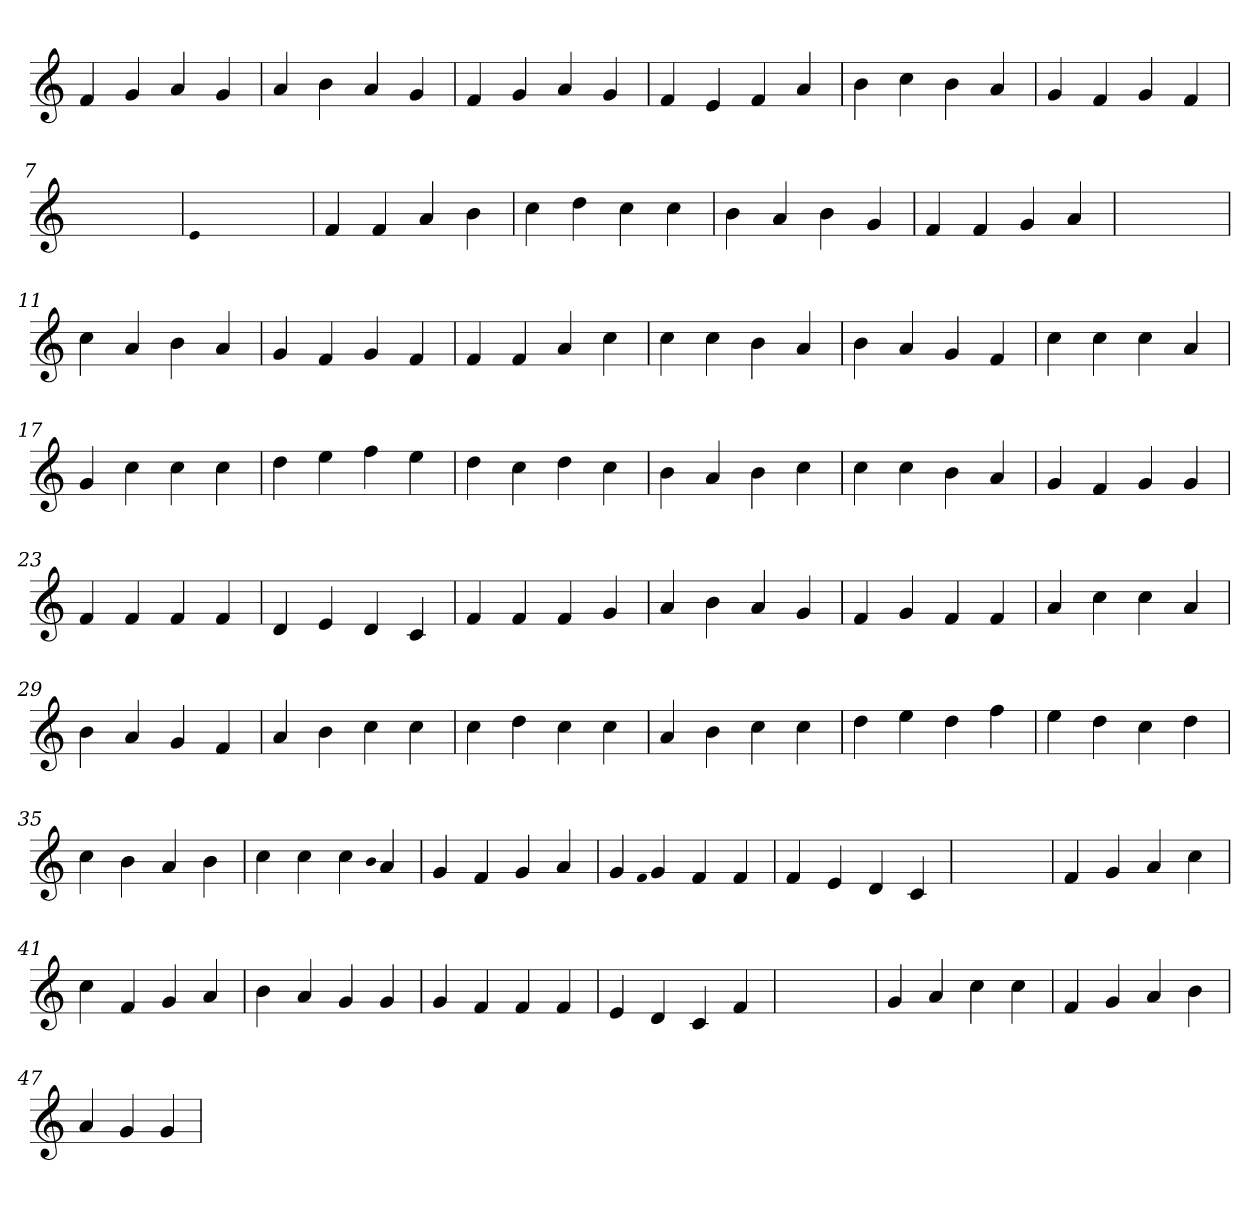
**kern
*part1
*staff1
*clefG2
=1
4f
4g
4a
4g
=2
4a
4b
4a
4g
=3
4f
4g
4a
4g
=4
4f
4e
4f
4a
=5
4b
4cc
4b
4a
=6
4g
4f
4g
4f
=7
1ryy
=7
qqe
1ryy
=7
4f
4f
4a
4b
=8
4cc
4dd
4cc
4cc
=9
4b
4a
4b
4g
=10
4f
4f
4g
4a
=11
1ryy
=11
4cc
4a
4b
4a
=12
4g
4f
4g
4f
=13
4f
4f
4a
4cc
=14
4cc
4cc
4b
4a
=15
4b
4a
4g
4f
=16
4cc
4cc
4cc
4a
=17
4g
4cc
4cc
4cc
=18
4dd
4ee
4ff
4ee
=19
4dd
4cc
4dd
4cc
=20
4b
4a
4b
4cc
=21
4cc
4cc
4b
4a
=22
4g
4f
4g
4g
=23
4f
4f
4f
4f
=24
4d
4e
4d
4c
=25
4f
4f
4f
4g
=26
4a
4b
4a
4g
=27
4f
4g
4f
4f
=28
4a
4cc
4cc
4a
=29
4b
4a
4g
4f
=30
4a
4b
4cc
4cc
=31
4cc
4dd
4cc
4cc
=32
4a
4b
4cc
4cc
=33
4dd
4ee
4dd
4ff
=34
4ee
4dd
4cc
4dd
=35
4cc
4b
4a
4b
=36
4cc
4cc
4cc
qqb
4a
=37
4g
4f
4g
4a
=38
4g
qqf
4g
4f
4f
=39
4f
4e
4d
4c
=40
1ryy
=40
4f
4g
4a
4cc
=41
4cc
4f
4g
4a
=42
4b
4a
4g
4g
=43
4g
4f
4f
4f
=44
4e
4d
4c
4f
=45
1ryy
=45
4g
4a
4cc
4cc
=46
4f
4g
4a
4b
=47
4a
4g
4g
=
*-
